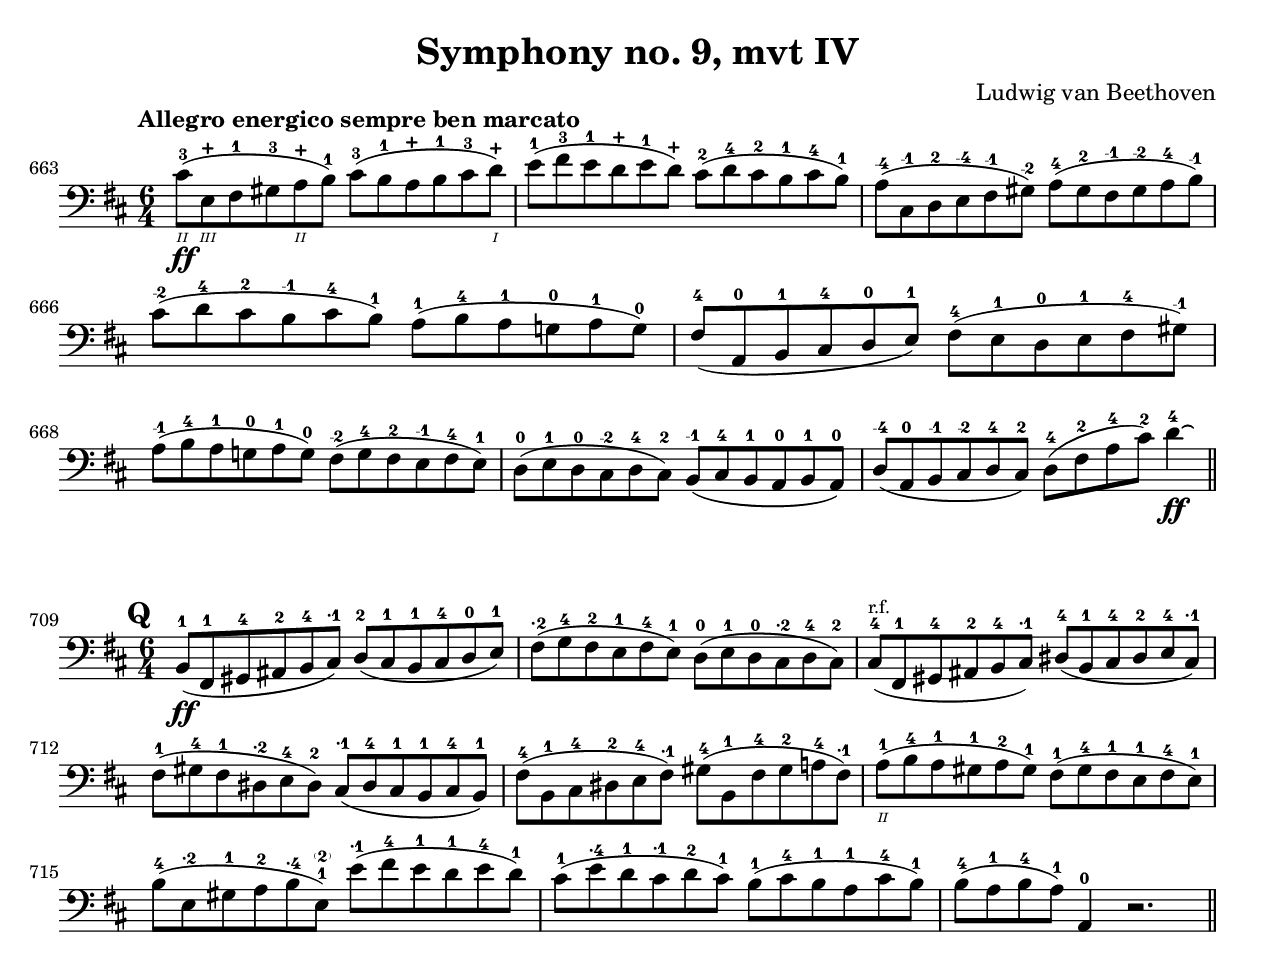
\version "2.24.3"

plus = \finger \markup \fontsize #6 "+"
% mi = \finger \markup { \fontsize #-4 "•" 1 }
mi = \finger "-1"
mii = \finger "-2"
miv = \finger "-4"
mdi = \finger "·1"
mdii = \finger "·2"
mdiv = \finger "·4"

\header {
  title = "Symphony no. 9, mvt IV"
  composer = "Ludwig van Beethoven"
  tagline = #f
}

\paper {
  #(set-paper-size "letter")
}

excerptI = \relative {
  \time 6/4
  \key d \major
  \clef bass
  \tempo "Allegro energico sempre ben marcato"
  \romanStringNumbers
  \set stringNumberOrientations = #'(down)
  \override Fingering.avoid-slur = #'outside
  \set Score.currentBarNumber = 663
  cis'8-3\2\ff (e,-\plus\3 fis-1 gis-3 a-\plus\2 b-1) cis-3 (b-1 a-\plus b-1 cis-3 d-\plus\1)
  | e8-1 (fis-3 e-1 d-\plus e-1 d-\plus) cis-2 (d-4 cis-2 b-1 cis-4 b-1)
  | a8-\miv (cis,-\mi d-2 e-\miv fis-\mi gis-\mii) a-4 (gis-2 fis-\mi gis-\mii a-4 b-\mi) \break
  | cis8-\mii (d-4 cis-2 b-\mi cis-4 b-1) a-1 (b-4 a-1 g!-0 a-1 g-0)
  | fis8-4 (a,-0 b-1 cis-4 d-0 e-1) fis-4 (e-1 d-0 e-1 fis-4 gis-\mi) \break
  | a8-\mi (b-4 a-1 g!-0 a-1 g-0) fis-\mii (g-4 fis-2 e-\mi fis-4 e-1)
  | d8-0 (e-1 d-0 cis-\mii d-4 cis-2) b-\mi (cis-4 b-1 a-0 b-1 a-0)
  | d-\miv (a-0 b-\mi cis-\mii d-4 cis-2) d-4 (fis-2 a-4 cis-2) d4-4\ff \laissezVibrer
  \bar "||"
}

excerptIIalt = \relative {
  \time 6/4
  \key d \major
  \clef bass
  \romanStringNumbers
  \set stringNumberOrientations = #'(down)
  \override Fingering.avoid-slur = #'outside
  \set Score.currentBarNumber = 709
  \mark 16
  b,8\ff (fis gis ais b cis) d (cis b cis d e)
  | fis8 (g fis e fis e) d (e d cis d cis)
  | cis8 (fis, gis ais b cis) dis (b cis dis e cis) \break
  | fis8 (gis fis dis e dis) cis (dis cis b cis b)
  | fis'8 (b,\3 cis dis-2 e-4 fis-1) gis-3 (b,-\plus\4 fis'-1 gis-3 a!-\plus\flageolet fis-1)
  | a8-\plus\flageolet (b-1 a-\plus\flageolet gis-2\4 a-3 gis-2) fis-1 (gis-3 fis-1 e-\plus\flageolet fis-1 e-\plus\flageolet)
  | b'8-1\3 (e,-\plus\flageolet\4 gis-3 a-\plus\flageolet\3 b-1 e,-\plus\flageolet\4) e'-1\2 (fis-3 e-1 d-\plus\flageolet e-1 d-\plus\flageolet)
  | cis8-\plus (e-3 d-1 cis-\plus d-1 cis-\plus) b-1 (cis-3 b-1 a-\plus cis-3 b-1)
  | b8-1 (a-\plus b-1 a-\plus) a,4-0 r2.
  \bar "||"
}

excerptII = \relative {
  \time 6/4
  \key d \major
  \clef bass
  \romanStringNumbers
  \set stringNumberOrientations = #'(down)
  \override Fingering.avoid-slur = #'outside
  \set Score.currentBarNumber = 709
  \mark 16
  b,8\ff-1 (fis-1 gis-4 ais-2 b-4 cis-\mdi) d-2 (cis-1 b-1 cis-4 d-0 e-1)
  | fis8-\mdii (g-4 fis-2 e-1 fis-4 e-1) d-0 (e-1 d-0 cis-\mdii d-4 cis-2)
  | cis8-4^\markup { \tiny "r.f." } (fis,-1 gis-4 ais-2 b-4 cis-\mdi) dis-4 (b-1 cis-4 dis-2 e-4 cis-\mdi) \break
  | fis8-1 (gis-4 fis-1 dis-\mdii e-4 dis-2) cis-\mdi (dis-4 cis-1 b-1 cis-4 b-1)
  | fis'8-4 (b,-1 cis-4 dis-2 e-4 fis-\mdi) gis-4 (b,-1 fis'-4 gis-2 a!-4 fis-\mdi)
  | a8\2-1 (b-4 a-1 gis-1 a-2 gis-1) fis-1 (gis-4 fis-1 e-1 fis-4 e-1)
  | b'8-4 (e,-\mdii gis-1 a-2 b-\mdiv e,-1\parenthesize -2) e'-\mdi (fis-4 e-1 d-1 e-4 d-1)
  | cis8-1 (e-\mdiv d-1 cis-\mdi d-2 cis-1) b-1 (cis-4 b-1 a-1 cis-4 b-1)
  | b8-4 (a-1 b-4 a-1) a,4-0 r2.
  \bar "||"
}

\book {
  \score {
    \layout {
      indent = 0.0
    }
    \excerptI
  }
 
  \markup {
    "
    "
  }

  \score {
    \layout {
      indent = 0.0
    }
    \excerptII
  }

}
